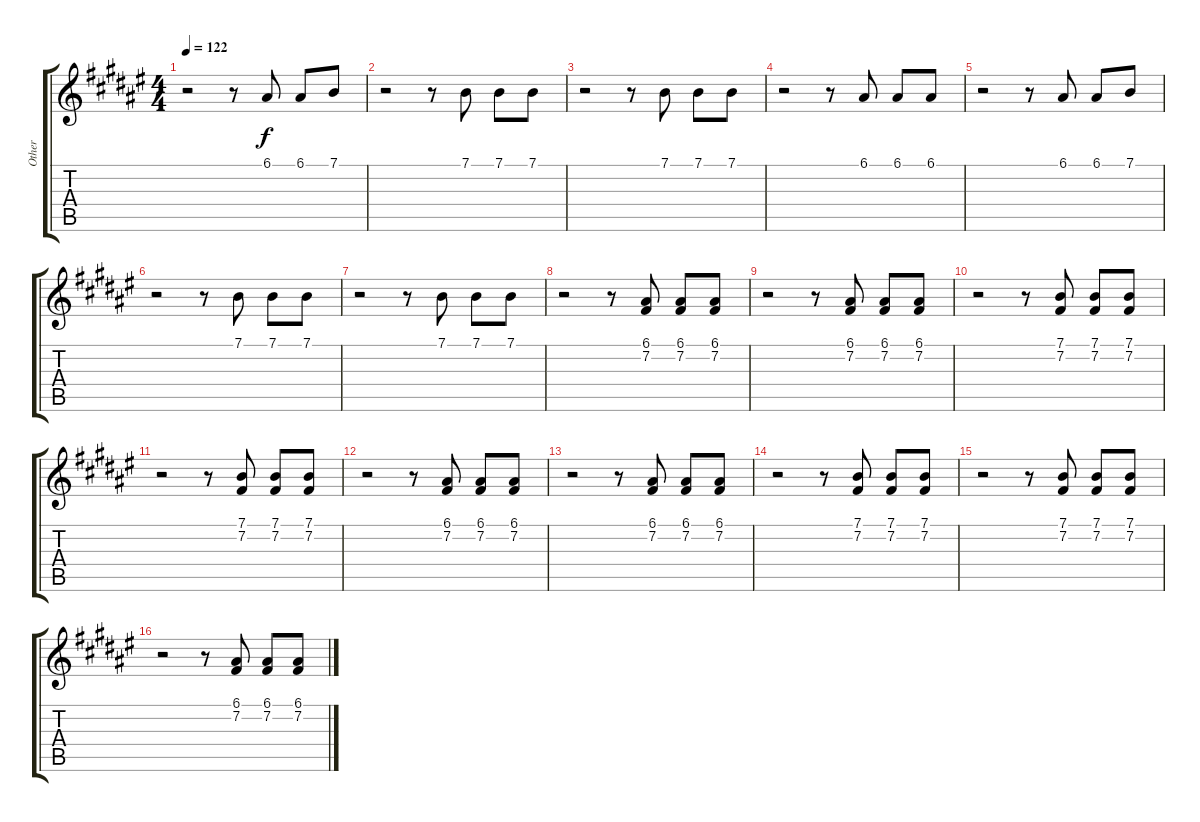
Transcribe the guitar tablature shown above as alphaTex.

\track ("Other" "Other") {instrument lead1square}
\staff {score tabs}
\tuning (E4 B3 G3 D3 A2 E2) {hide}
\ts (4 4)
\tempo 122
\clef g2
\ks f#
r.2{dy f} r.8 6.1.8 6.1.8 7.1.8 |
r.2 r.8 7.1.8 7.1.8 7.1.8 |
r.2 r.8 7.1.8 7.1.8 7.1.8 |
r.2 r.8 6.1.8 6.1.8 6.1.8 |
r.2 r.8 6.1.8 6.1.8 7.1.8 |
r.2 r.8 7.1.8 7.1.8 7.1.8 |
r.2 r.8 7.1.8 7.1.8 7.1.8 |
r.2 r.8 (6.1 7.2).8 (6.1 7.2).8 (6.1 7.2).8 |
r.2 r.8 (6.1 7.2).8 (6.1 7.2).8 (6.1 7.2).8 |
r.2 r.8 (7.1 7.2).8 (7.1 7.2).8 (7.1 7.2).8 |
r.2 r.8 (7.1 7.2).8 (7.1 7.2).8 (7.1 7.2).8 |
r.2 r.8 (6.1 7.2).8 (6.1 7.2).8 (6.1 7.2).8 |
r.2 r.8 (6.1 7.2).8 (6.1 7.2).8 (6.1 7.2).8 |
r.2 r.8 (7.1 7.2).8 (7.1 7.2).8 (7.1 7.2).8 |
r.2 r.8 (7.1 7.2).8 (7.1 7.2).8 (7.1 7.2).8 |
r.2 r.8 (6.1 7.2).8 (6.1 7.2).8 (6.1 7.2).8
